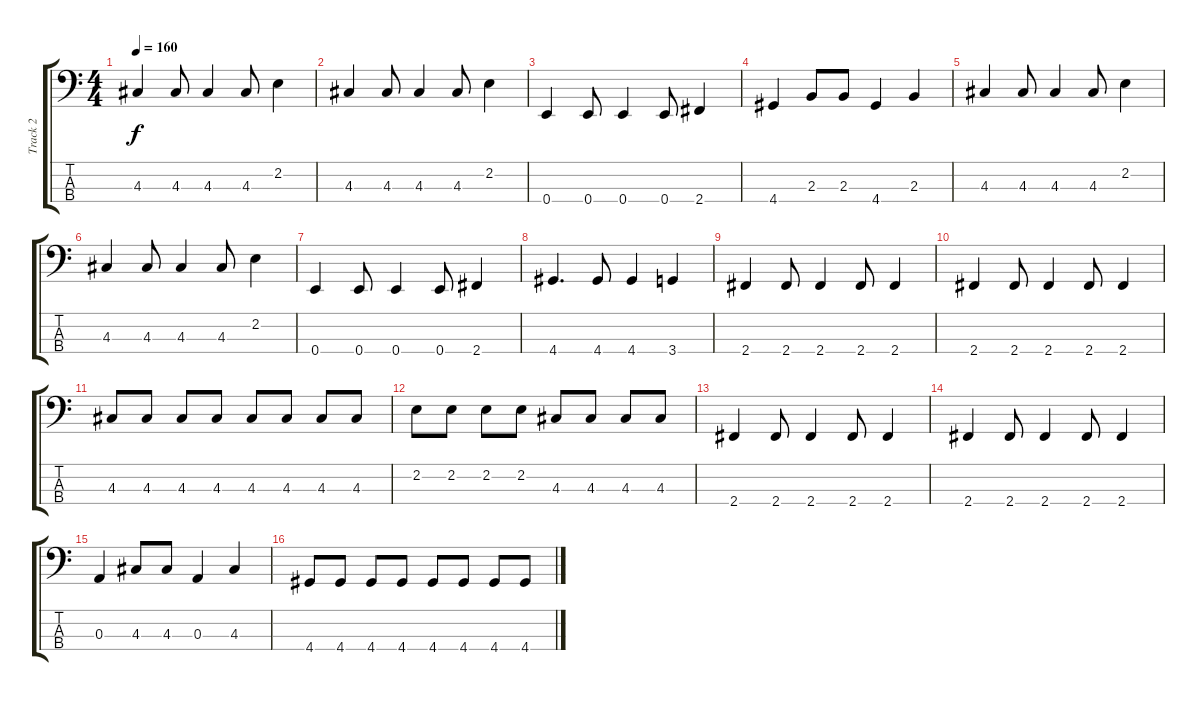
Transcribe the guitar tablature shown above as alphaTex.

\track ("Track 2" "Track 2") {instrument electricbassfinger}
\staff {score tabs}
\tuning (G2 D2 A1 E1) {hide}
\ts (4 4)
\tempo 160
\clef f4
\ks c
4.3.4{dy f} 4.3.8 4.3.4 4.3.8 2.2.4 |
4.3.4 4.3.8 4.3.4 4.3.8 2.2.4 |
0.4.4 0.4.8 0.4.4 0.4.8 2.4.4 |
4.4.4 2.3.8 2.3.8 4.4.4 2.3.4 |
4.3.4 4.3.8 4.3.4 4.3.8 2.2.4 |
4.3.4 4.3.8 4.3.4 4.3.8 2.2.4 |
0.4.4 0.4.8 0.4.4 0.4.8 2.4.4 |
4.4.4{d} 4.4.8 4.4.4 3.4.4 |
2.4.4 2.4.8 2.4.4 2.4.8 2.4.4 |
2.4.4 2.4.8 2.4.4 2.4.8 2.4.4 |
4.3.8 4.3.8 4.3.8 4.3.8 4.3.8 4.3.8 4.3.8 4.3.8 |
2.2.8 2.2.8 2.2.8 2.2.8 4.3.8 4.3.8 4.3.8 4.3.8 |
2.4.4 2.4.8 2.4.4 2.4.8 2.4.4 |
2.4.4 2.4.8 2.4.4 2.4.8 2.4.4 |
0.3.4 4.3.8 4.3.8 0.3.4 4.3.4 |
4.4.8 4.4.8 4.4.8 4.4.8 4.4.8 4.4.8 4.4.8 4.4.8
